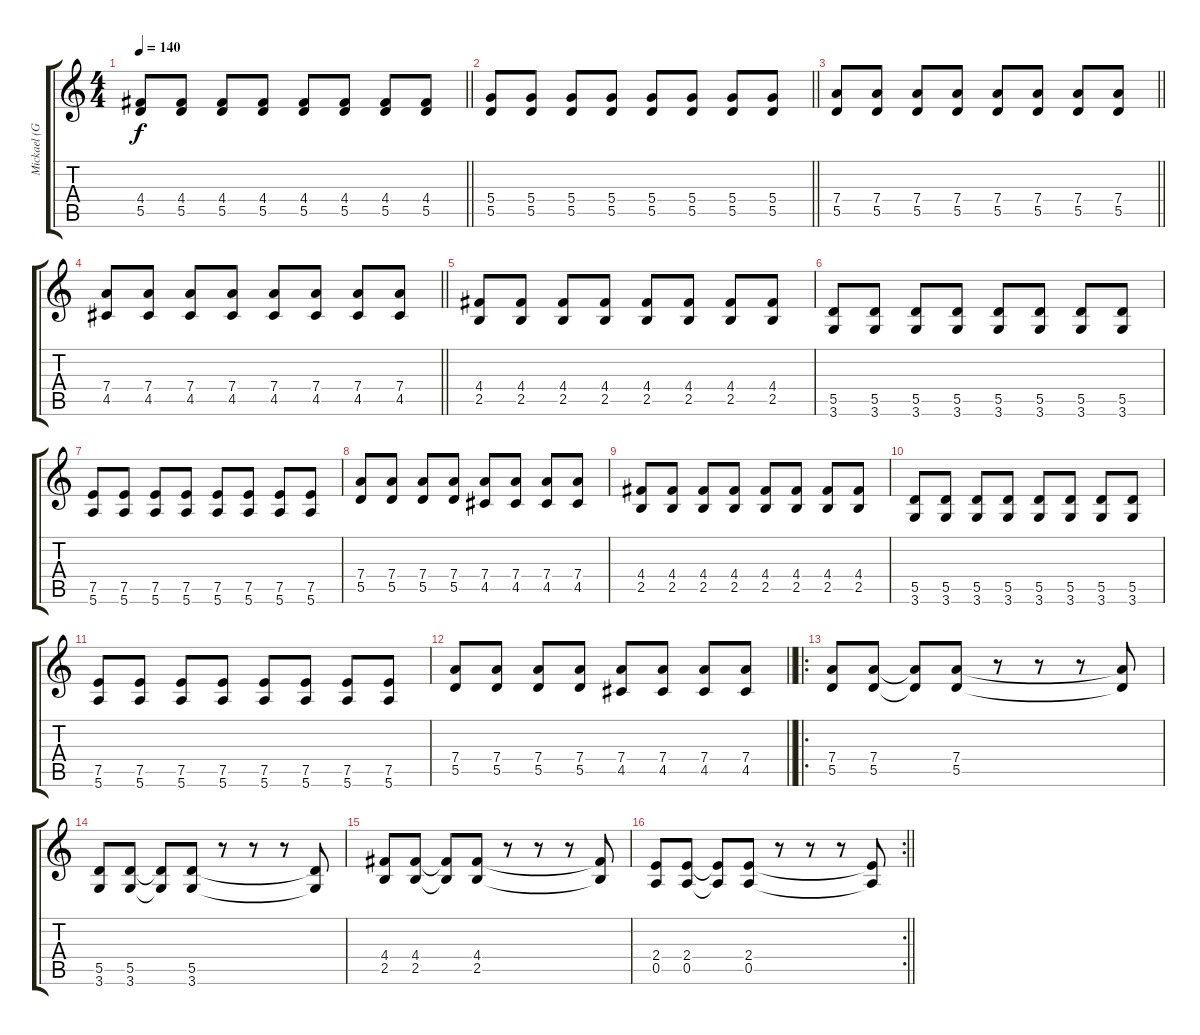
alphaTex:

\track ("Mickael (Guitare_02)" "Mickael (G") {instrument distortionguitar}
\staff {score tabs}
\tuning (E4 B3 G3 D3 A2 E2) {hide}
\ts (4 4)
\tempo 140
\clef g2
\barLineRight lightlight
\ks c
(4.4 5.5).8{dy f} (4.4 5.5).8 (4.4 5.5).8 (4.4 5.5).8 (4.4 5.5).8 (4.4 5.5).8 (4.4 5.5).8 (4.4 5.5).8 |
\barLineRight lightlight
(5.4 5.5).8 (5.4 5.5).8 (5.4 5.5).8 (5.4 5.5).8 (5.4 5.5).8 (5.4 5.5).8 (5.4 5.5).8 (5.4 5.5).8 |
\barLineRight lightlight
(7.4 5.5).8 (7.4 5.5).8 (7.4 5.5).8 (7.4 5.5).8 (7.4 5.5).8 (7.4 5.5).8 (7.4 5.5).8 (7.4 5.5).8 |
\barLineRight lightlight
(7.4 4.5).8 (7.4 4.5).8 (7.4 4.5).8 (7.4 4.5).8 (7.4 4.5).8 (7.4 4.5).8 (7.4 4.5).8 (7.4 4.5).8 |
(4.4 2.5).8 (4.4 2.5).8 (4.4 2.5).8 (4.4 2.5).8 (4.4 2.5).8 (4.4 2.5).8 (4.4 2.5).8 (4.4 2.5).8 |
(5.5 3.6).8 (5.5 3.6).8 (5.5 3.6).8 (5.5 3.6).8 (5.5 3.6).8 (5.5 3.6).8 (5.5 3.6).8 (5.5 3.6).8 |
(7.5 5.6).8 (7.5 5.6).8 (7.5 5.6).8 (7.5 5.6).8 (7.5 5.6).8 (7.5 5.6).8 (7.5 5.6).8 (7.5 5.6).8 |
(7.4 5.5).8 (7.4 5.5).8 (7.4 5.5).8 (7.4 5.5).8 (7.4 4.5).8 (7.4 4.5).8 (7.4 4.5).8 (7.4 4.5).8 |
(4.4 2.5).8 (4.4 2.5).8 (4.4 2.5).8 (4.4 2.5).8 (4.4 2.5).8 (4.4 2.5).8 (4.4 2.5).8 (4.4 2.5).8 |
(5.5 3.6).8 (5.5 3.6).8 (5.5 3.6).8 (5.5 3.6).8 (5.5 3.6).8 (5.5 3.6).8 (5.5 3.6).8 (5.5 3.6).8 |
(7.5 5.6).8 (7.5 5.6).8 (7.5 5.6).8 (7.5 5.6).8 (7.5 5.6).8 (7.5 5.6).8 (7.5 5.6).8 (7.5 5.6).8 |
\barLineRight lightlight
(7.4 5.5).8 (7.4 5.5).8 (7.4 5.5).8 (7.4 5.5).8 (7.4 4.5).8 (7.4 4.5).8 (7.4 4.5).8 (7.4 4.5).8 |
\ro
(7.4 5.5).8 (7.4 5.5).8 (7.4{t} 5.5{t}).8 (7.4 5.5).8 r.8 r.8 r.8 (7.4{t} 5.5{t}).8 |
(5.5 3.6).8 (5.5 3.6).8 (5.5{t} 3.6{t}).8 (5.5 3.6).8 r.8 r.8 r.8 (5.5{t} 3.6{t}).8 |
(4.4 2.5).8 (4.4 2.5).8 (4.4{t} 2.5{t}).8 (4.4 2.5).8 r.8 r.8 r.8 (4.4{t} 2.5{t}).8 |
\rc 2
\barLineRight lightlight
(2.4 0.5).8 (2.4 0.5).8 (2.4{t} 0.5{t}).8 (2.4 0.5).8 r.8 r.8 r.8 (2.4{t} 0.5{t}).8
